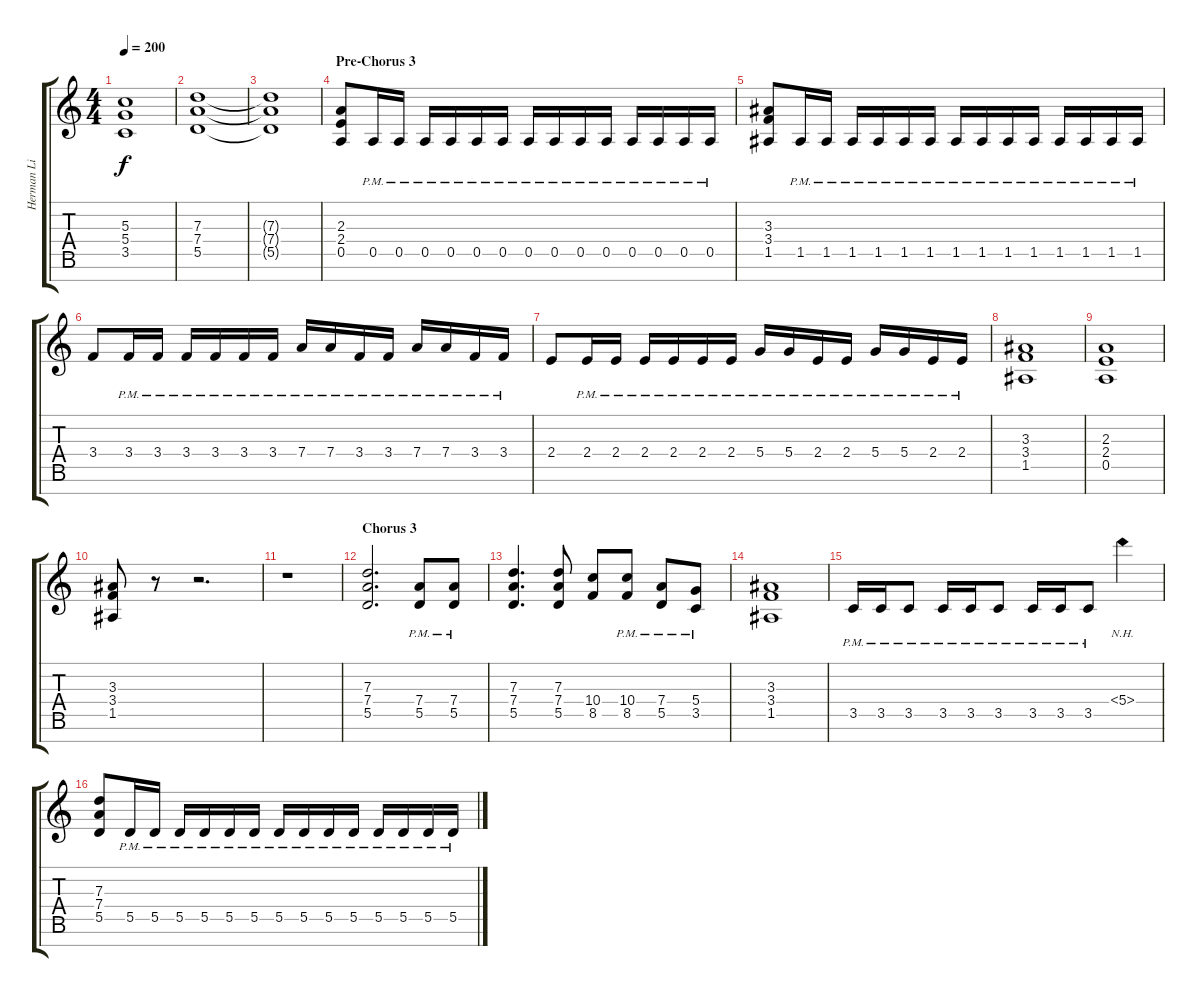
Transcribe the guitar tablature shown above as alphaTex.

\track ("Herman Li | Lead" "Herman Li ") {instrument distortionguitar}
\staff {score tabs}
\tuning (E4 B3 G3 D3 A2 E2 B1) {hide}
\ts (4 4)
\tempo 200
\clef g2
\ks c
(5.3{t} 5.4{t} 3.5{t}).1{dy f} |
(7.3 7.4 5.5).1 |
(7.3{t} 7.4{t} 5.5{t}).1 |
\section ("" "Pre-Chorus 3")
(2.3 2.4 0.5).8 0.5{pm}.16 0.5{pm}.16 0.5{pm}.16 0.5{pm}.16 0.5{pm}.16 0.5{pm}.16 0.5{pm}.16 0.5{pm}.16 0.5{pm}.16 0.5{pm}.16 0.5{pm}.16 0.5{pm}.16 0.5{pm}.16 0.5{pm}.16 |
(3.3 3.4 1.5).8 1.5{pm}.16 1.5{pm}.16 1.5{pm}.16 1.5{pm}.16 1.5{pm}.16 1.5{pm}.16 1.5{pm}.16 1.5{pm}.16 1.5{pm}.16 1.5{pm}.16 1.5{pm}.16 1.5{pm}.16 1.5{pm}.16 1.5{pm}.16 |
3.4.8 3.4{pm}.16 3.4{pm}.16 3.4{pm}.16 3.4{pm}.16 3.4{pm}.16 3.4{pm}.16 7.4{pm}.16 7.4{pm}.16 3.4{pm}.16 3.4{pm}.16 7.4{pm}.16 7.4{pm}.16 3.4{pm}.16 3.4{pm}.16 |
2.4.8 2.4{pm}.16 2.4{pm}.16 2.4{pm}.16 2.4{pm}.16 2.4{pm}.16 2.4{pm}.16 5.4{pm}.16 5.4{pm}.16 2.4{pm}.16 2.4{pm}.16 5.4{pm}.16 5.4{pm}.16 2.4{pm}.16 2.4{pm}.16 |
(3.3 3.4 1.5).1 |
(2.3 2.4 0.5).1 |
(3.3 3.4 1.5).8 r.8 r.2{d} |
r.1 |
\section ("" "Chorus 3")
(7.3 7.4 5.5).2{d} (7.4{pm} 5.5{pm}).8 (7.4{pm} 5.5{pm}).8 |
(7.3 7.4 5.5).4{d} (7.3 7.4 5.5).8 (10.4 8.5).8 (10.4{pm} 8.5{pm}).8 (7.4{pm} 5.5{pm}).8 (5.4{pm} 3.5{pm}).8 |
(3.3 3.4 1.5).1 |
3.5{pm}.16 3.5{pm}.16 3.5{pm}.8 3.5{pm}.16 3.5{pm}.16 3.5{pm}.8 3.5{pm}.16 3.5{pm}.16 3.5{pm}.8 5.4{nh}.4 |
(7.3 7.4 5.5).8 5.5{pm}.16 5.5{pm}.16 5.5{pm}.16 5.5{pm}.16 5.5{pm}.16 5.5{pm}.16 5.5{pm}.16 5.5{pm}.16 5.5{pm}.16 5.5{pm}.16 5.5{pm}.16 5.5{pm}.16 5.5{pm}.16 5.5{pm}.16
